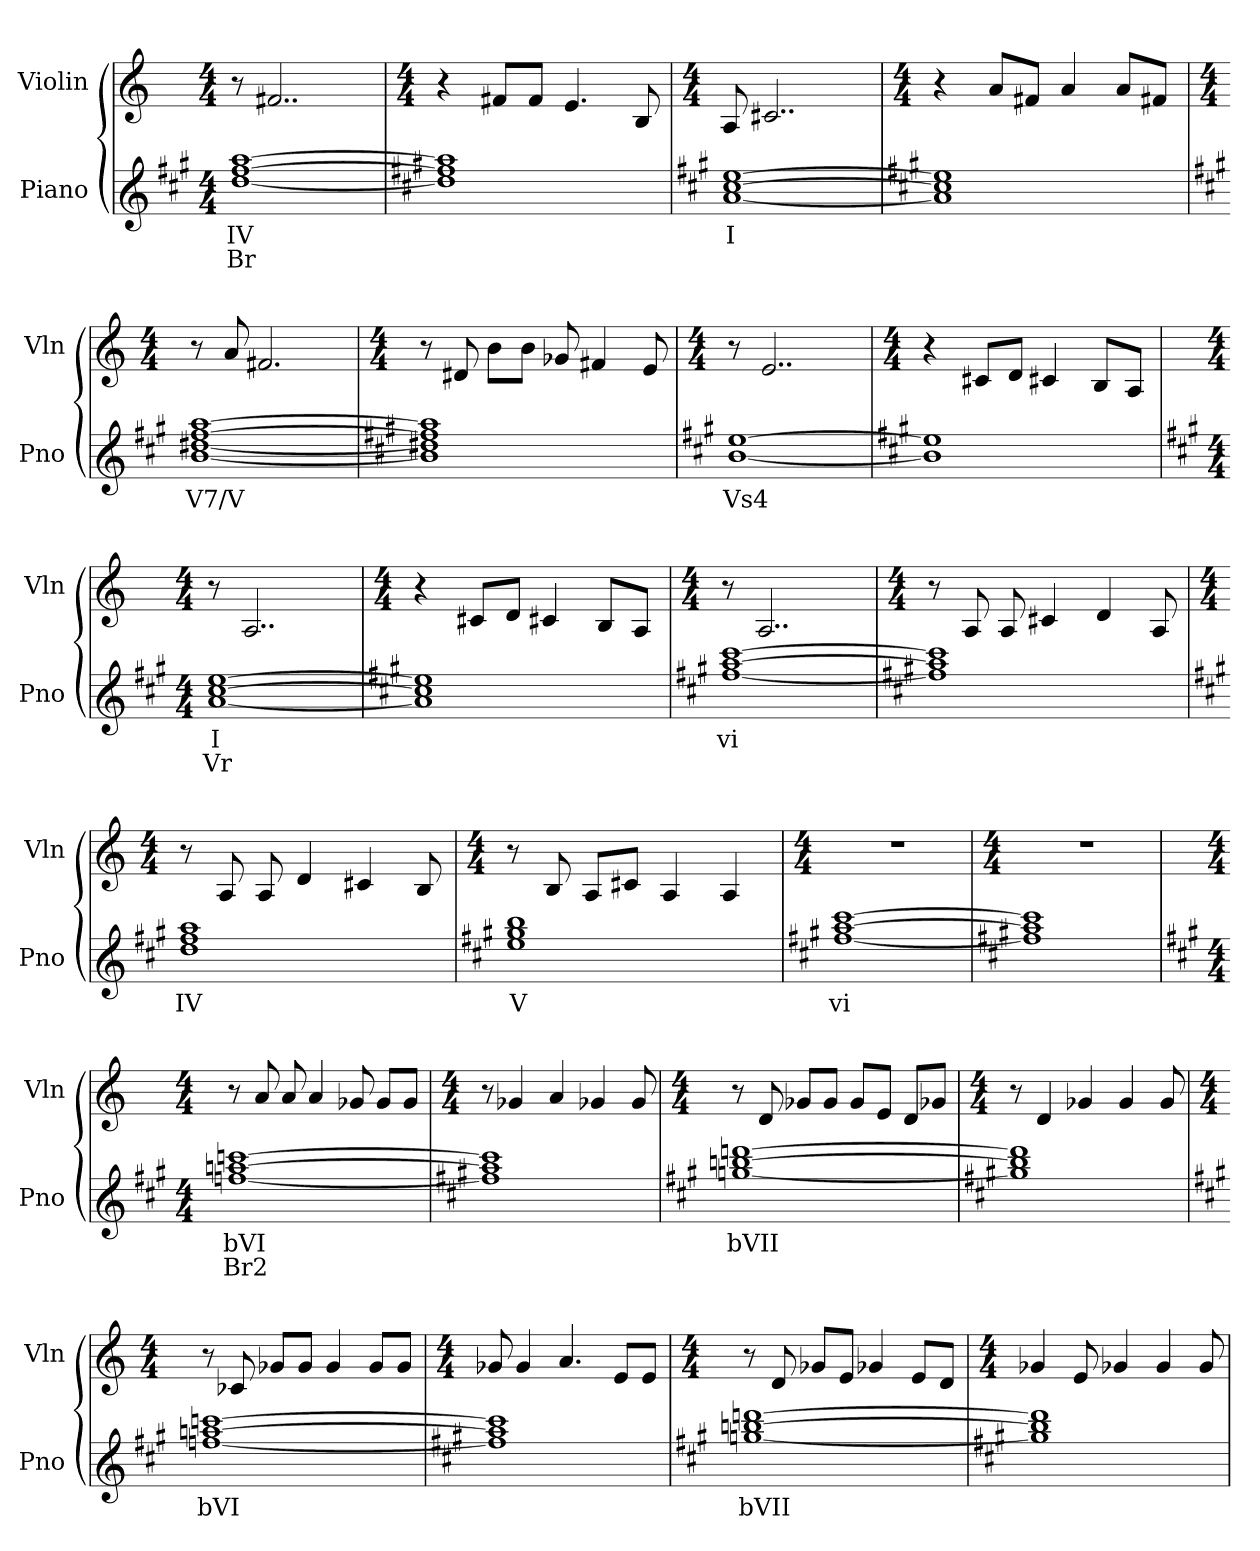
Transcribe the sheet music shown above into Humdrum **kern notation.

**kern	**text	**text	**kern
*part2	*part2	*part2	*part1
*staff2	*staff2	*staff2	*staff1
*I"Piano	*	*	*I"Violin
*I'Pno	*	*	*I'Vln
*k[f#c#g#]	*	*	*
*A:	*	*	*
*M4/4	*	*	*M4/4
=	=	=	=
[1dd [1ff# [1aa	IV	Br	8r
.	.	.	2..f#X
=	=	=	=
*k[f#c#g#]	*	*	*
*A:	*	*	*
*	*	*	*M4/4
1dd] 1ff#] 1aa]	.	.	4r
.	.	.	8f#XL
.	.	.	8f#J
.	.	.	4.e
.	.	.	8B
=	=	=	=
*k[f#c#g#]	*	*	*
*A:	*	*	*
*	*	*	*M4/4
[1a [1cc# [1ee	I	.	8A
.	.	.	2..c#X
=	=	=	=
*k[f#c#g#]	*	*	*
*A:	*	*	*
*	*	*	*M4/4
1a] 1cc#] 1ee]	.	.	4r
.	.	.	8aL
.	.	.	8f#XJ
.	.	.	4a
.	.	.	8aL
.	.	.	8f#XJ
=	=	=	=
*k[f#c#g#]	*	*	*
*A:	*	*	*
*	*	*	*M4/4
[1b [1dd#X [1ff# [1aa	V7/V	.	8r
.	.	.	8a
.	.	.	2.f#X
=	=	=	=
*k[f#c#g#]	*	*	*
*A:	*	*	*
*	*	*	*M4/4
1b] 1dd#X] 1ff#] 1aa]	.	.	8r
.	.	.	8d#X
.	.	.	8bL
.	.	.	8bJ
.	.	.	8g-X
.	.	.	4f#X
.	.	.	8e
=	=	=	=
*k[f#c#g#]	*	*	*
*A:	*	*	*
*	*	*	*M4/4
[1b [1ee	Vs4	.	8r
.	.	.	2..e
=	=	=	=
*k[f#c#g#]	*	*	*
*A:	*	*	*
*	*	*	*M4/4
1b] 1ee]	.	.	4r
.	.	.	8c#XL
.	.	.	8dJ
.	.	.	4c#X
.	.	.	8BL
.	.	.	8AJ
=	=	=	=
*k[f#c#g#]	*	*	*
*A:	*	*	*
*M4/4	*	*	*M4/4
[1a [1cc# [1ee	I	Vr	8r
.	.	.	2..A
=	=	=	=
*k[f#c#g#]	*	*	*
*A:	*	*	*
*	*	*	*M4/4
1a] 1cc#] 1ee]	.	.	4r
.	.	.	8c#XL
.	.	.	8dJ
.	.	.	4c#X
.	.	.	8BL
.	.	.	8AJ
=	=	=	=
*k[f#c#g#]	*	*	*
*A:	*	*	*
*	*	*	*M4/4
[1ff# [1aa [1ccc#	vi	.	8r
.	.	.	2..A
=	=	=	=
*k[f#c#g#]	*	*	*
*A:	*	*	*
*	*	*	*M4/4
1ff#] 1aa] 1ccc#]	.	.	8r
.	.	.	8A
.	.	.	8A
.	.	.	4c#X
.	.	.	4d
.	.	.	8A
=	=	=	=
*k[f#c#g#]	*	*	*
*A:	*	*	*
*	*	*	*M4/4
1dd 1ff# 1aa	IV	.	8r
.	.	.	8A
.	.	.	8A
.	.	.	4d
.	.	.	4c#X
.	.	.	8B
=	=	=	=
*k[f#c#g#]	*	*	*
*A:	*	*	*
*	*	*	*M4/4
1ee 1gg# 1bb	V	.	8r
.	.	.	8B
.	.	.	8AL
.	.	.	8c#XJ
.	.	.	4A
.	.	.	4A
=	=	=	=
*k[f#c#g#]	*	*	*
*A:	*	*	*
*	*	*	*M4/4
[1ff# [1aa [1ccc#	vi	.	1r
=	=	=	=
*k[f#c#g#]	*	*	*
*A:	*	*	*
*	*	*	*M4/4
1ff#] 1aa] 1ccc#]	.	.	1r
=	=	=	=
*k[f#c#g#]	*	*	*
*A:	*	*	*
*M4/4	*	*	*M4/4
[1ffn [1aan [1cccn	bVI	Br2	8r
.	.	.	8a
.	.	.	8a
.	.	.	4a
.	.	.	8g-X
.	.	.	8g-L
.	.	.	8g-J
=	=	=	=
*k[f#c#g#]	*	*	*
*A:	*	*	*
*	*	*	*M4/4
1ffn] 1aan] 1cccn]	.	.	8r
.	.	.	4g-X
.	.	.	4a
.	.	.	4g-X
.	.	.	8g-
=	=	=	=
*k[f#c#g#]	*	*	*
*A:	*	*	*
*	*	*	*M4/4
[1ggn [1bbn [1dddn	bVII	.	8r
.	.	.	8d
.	.	.	8g-XL
.	.	.	8g-J
.	.	.	8g-L
.	.	.	8eJ
.	.	.	8dL
.	.	.	8g-XJ
=	=	=	=
*k[f#c#g#]	*	*	*
*A:	*	*	*
*	*	*	*M4/4
1ggn] 1bbn] 1dddn]	.	.	8r
.	.	.	4d
.	.	.	4g-X
.	.	.	4g-
.	.	.	8g-
=	=	=	=
*k[f#c#g#]	*	*	*
*A:	*	*	*
*	*	*	*M4/4
[1ffn [1aan [1cccn	bVI	.	8r
.	.	.	8c-X
.	.	.	8g-XL
.	.	.	8g-J
.	.	.	4g-
.	.	.	8g-L
.	.	.	8g-J
=	=	=	=
*k[f#c#g#]	*	*	*
*A:	*	*	*
*	*	*	*M4/4
1ffn] 1aan] 1cccn]	.	.	8g-X
.	.	.	4g-
.	.	.	4.a
.	.	.	8eL
.	.	.	8eJ
=	=	=	=
*k[f#c#g#]	*	*	*
*A:	*	*	*
*	*	*	*M4/4
[1ggn [1bbn [1dddn	bVII	.	8r
.	.	.	8d
.	.	.	8g-XL
.	.	.	8eJ
.	.	.	4g-X
.	.	.	8eL
.	.	.	8dJ
=	=	=	=
*k[f#c#g#]	*	*	*
*A:	*	*	*
*	*	*	*M4/4
1ggn] 1bbn] 1dddn]	.	.	4g-X
.	.	.	8e
.	.	.	4g-X
.	.	.	4g-
.	.	.	8g-
=	=	=	=
*-	*-	*-	*-
